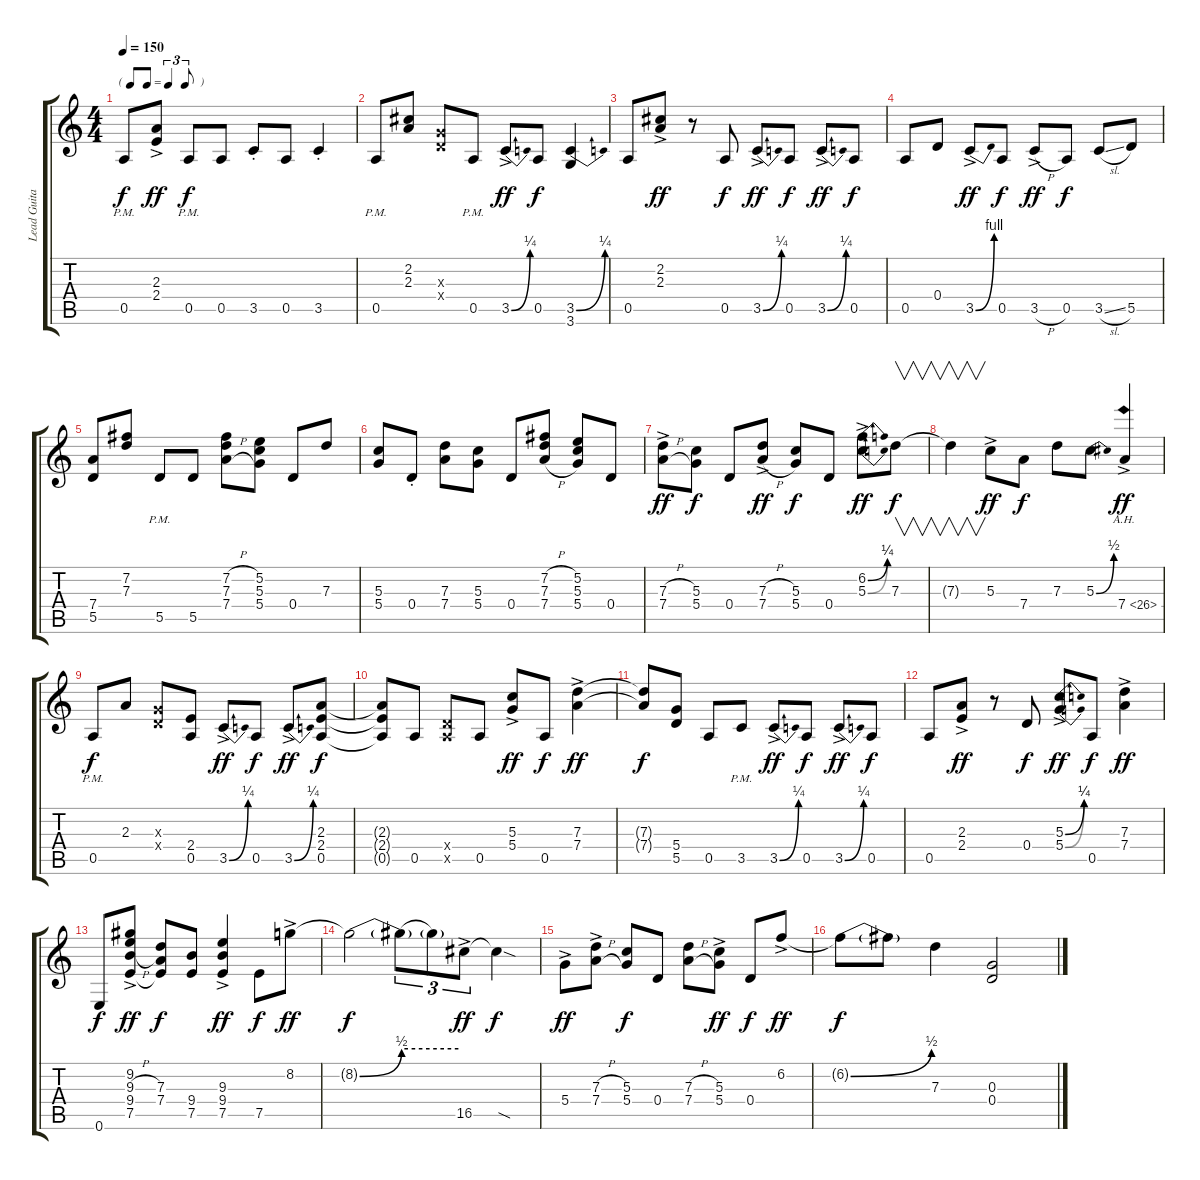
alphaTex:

\track ("Lead Guitar - Billy Gibbons" "Lead Guita") {instrument distortionguitar}
\staff {score tabs}
\tuning (E4 B3 G3 D3 A2 E2) {hide}
\ts (4 4)
\tf triplet8th
\tempo 150
\clef g2
\ks c
0.5{pm}.8{dy f} (2.3{ac} 2.4{ac}).8{dy ff} 0.5{pm}.8{dy f} 0.5.8 3.5{st}.8 0.5.8 3.5{st}.4 |
0.5{pm}.8 (2.2 2.3).8 (0.3{x} 0.4{x}).8 0.5{pm}.8 3.5{be (bend 0 0 60 1) ac}.8{dy ff} 0.5.8{dy f} (3.5{be (bend 0 0 60 1)} 3.6).4 |
0.5.8 (2.2{ac} 2.3{ac}).8{dy ff} r.8 0.5.8{dy f} 3.5{be (bend 0 0 60 1) ac}.8{dy ff} 0.5.8{dy f} 3.5{be (bend 0 0 60 1) ac}.8{dy ff} 0.5.8{dy f} |
0.5.8 0.4.8 3.5{be (bend 0 0 60 4) ac}.8{dy ff} 0.5.8{dy f} 3.5{h ac}.8{dy ff} 0.5.8{dy f} 3.5{sl}.8 5.5.8 |
(7.4 5.5).8 (7.2 7.3).8 5.5{pm}.8 5.5.8 (7.2{h} 7.3{h} 7.4{h}).8 (5.2 5.3 5.4).8 0.4.8 7.3.8 |
(5.3 5.4).8 0.4{st}.8 (7.3 7.4).8 (5.3 5.4).8 0.4.8 (7.2{h} 7.3{h} 7.4{h}).8 (5.2 5.3 5.4).8 0.4.8 |
(7.3{h ac} 7.4{h ac}).8{dy ff} (5.3 5.4).8{dy f} 0.4.8 (7.3{h ac} 7.4{h ac}).8{dy ff} (5.3 5.4).8{dy f} 0.4.8 (6.2{be (bend 0 0 60 1) ac} 5.3{be (bend 0 0 60 1) ac}).8{dy ff} 7.3.8{v dy f} |
7.3{t}.4{v} 5.3{ac}.8{dy ff} 7.4.8{dy f} 7.3.8 5.3{be (bend 0 0 60 2)}.8 7.4{ah 19 ac}.4{dy ff} |
0.5{pm}.8{dy f} 2.3.8 (0.3{x} 0.4{x}).8 (2.4 0.5).8 3.5{be (bend 0 0 60 1) ac}.8{dy ff} 0.5.8{dy f} 3.5{be (bend 0 0 60 1) ac}.8{dy ff} (2.3 2.4 0.5).8{dy f} |
(2.3{t} 2.4{t} 0.5{t}).8 0.5.8 (0.4{x} 0.5{x}).8 0.5.8 (5.3{ac} 5.4{ac}).8{dy ff} 0.5.8{dy f} (7.3{ac} 7.4{ac}).4{dy ff} |
(7.3{t} 7.4{t}).8{dy f} (5.4 5.5).8 0.5.8 3.5{pm}.8 3.5{be (bend 0 0 60 1) ac}.8{dy ff} 0.5.8{dy f} 3.5{be (bend 0 0 60 1) ac}.8{dy ff} 0.5.8{dy f} |
0.5.8 (2.3{ac} 2.4{ac}).8{dy ff} r.8 0.4.8{dy f} (5.3{be (bend 0 0 60 1) ac} 5.4{be (bend 0 0 60 1) ac}).8{dy ff} 0.5.8{dy f} (7.3{ac} 7.4{ac}).4{dy ff} |
0.6.8{dy f} (9.2{ac} 9.3{h ac} 9.4{h ac} 7.5{ac}).8{dy ff} (7.3 7.4 7.5{t}).8{dy f} (9.4 7.5).8 (9.3{ac} 9.4{ac} 7.5{ac}).4{dy ff} 7.5.8{dy f} 8.2{ac}.8{dy ff} |
8.2{be (bend 0 0 60 2) t}.2{dy f} 8.2{be (hold 0 2 60 2) t}.8{tu (3 2)} 8.2{t}.8{tu (3 2)} 16.5{ac}.8{tu (3 2) dy ff} 16.5{sod t}.4{dy f} |
5.4{ac}.8{dy ff} (7.3{h ac} 7.4{h ac}).8 (5.3 5.4).8{dy f} 0.4.8 (7.3{h} 7.4{h}).8 (5.3{ac} 5.4{ac}).8{dy ff} 0.4.8{dy f} 6.2{ac}.8{dy ff} |
6.2{be (bend 0 0 60 2) t}.8{dy f} 6.2{t}.8 7.3.4 (0.3 0.4).2
